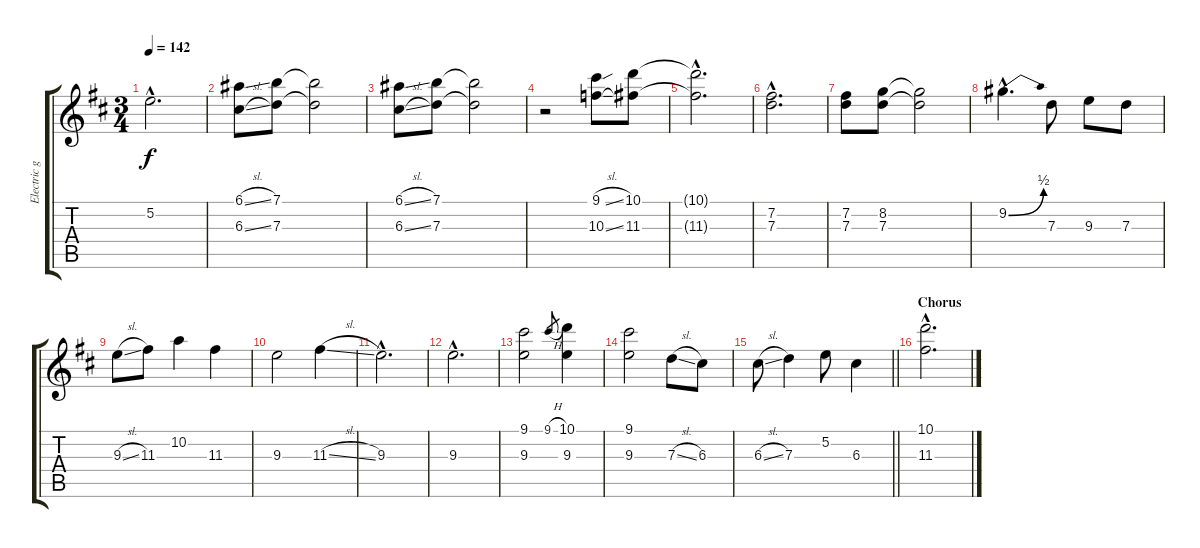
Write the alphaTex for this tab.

\track ("Electric guitar" "Electric g") {instrument electricguitarjazz}
\staff {score tabs}
\tuning (E4 B3 G3 D3 A2 E2) {hide}
\ts (3 4)
\tempo 142
\clef g2
\ks d
5.2{hac}.2{d dy f} |
(6.1{sl} 6.3{sl}).8 (7.1 7.3).8 (7.1{t} 7.3{t}).2 |
(6.1{sl} 6.3{sl}).8 (7.1 7.3).8 (7.1{t} 7.3{t}).2 |
r.2 (9.1{sl} 10.3{sl}).8 (10.1 11.3).8 |
(10.1{hac t} 11.3{hac t}).2{d} |
(7.2{hac} 7.3{hac}).2{d} |
(7.2 7.3).8 (8.2 7.3).8 (8.2{t} 7.3{t}).2 |
9.2{be (bend 0 0 60 2) hac}.4{d} 7.3.8 9.3.8 7.3.8 |
9.3{sl}.8 11.3.8 10.2.4 11.3.4 |
9.3.2 11.3{sl}.4 |
9.3{hac}.2{d} |
9.3{hac}.2{d} |
(9.1 9.3).2 9.1{h}.8{gr} (10.1 9.3).4 |
(9.1 9.3).2 7.3{sl}.8 6.3.8 |
\barLineRight lightlight
6.3{sl}.8 7.3.4 5.2.8 6.3.4 |
\section ("" "Chorus")
(10.1{hac} 11.3{hac}).2{d}
